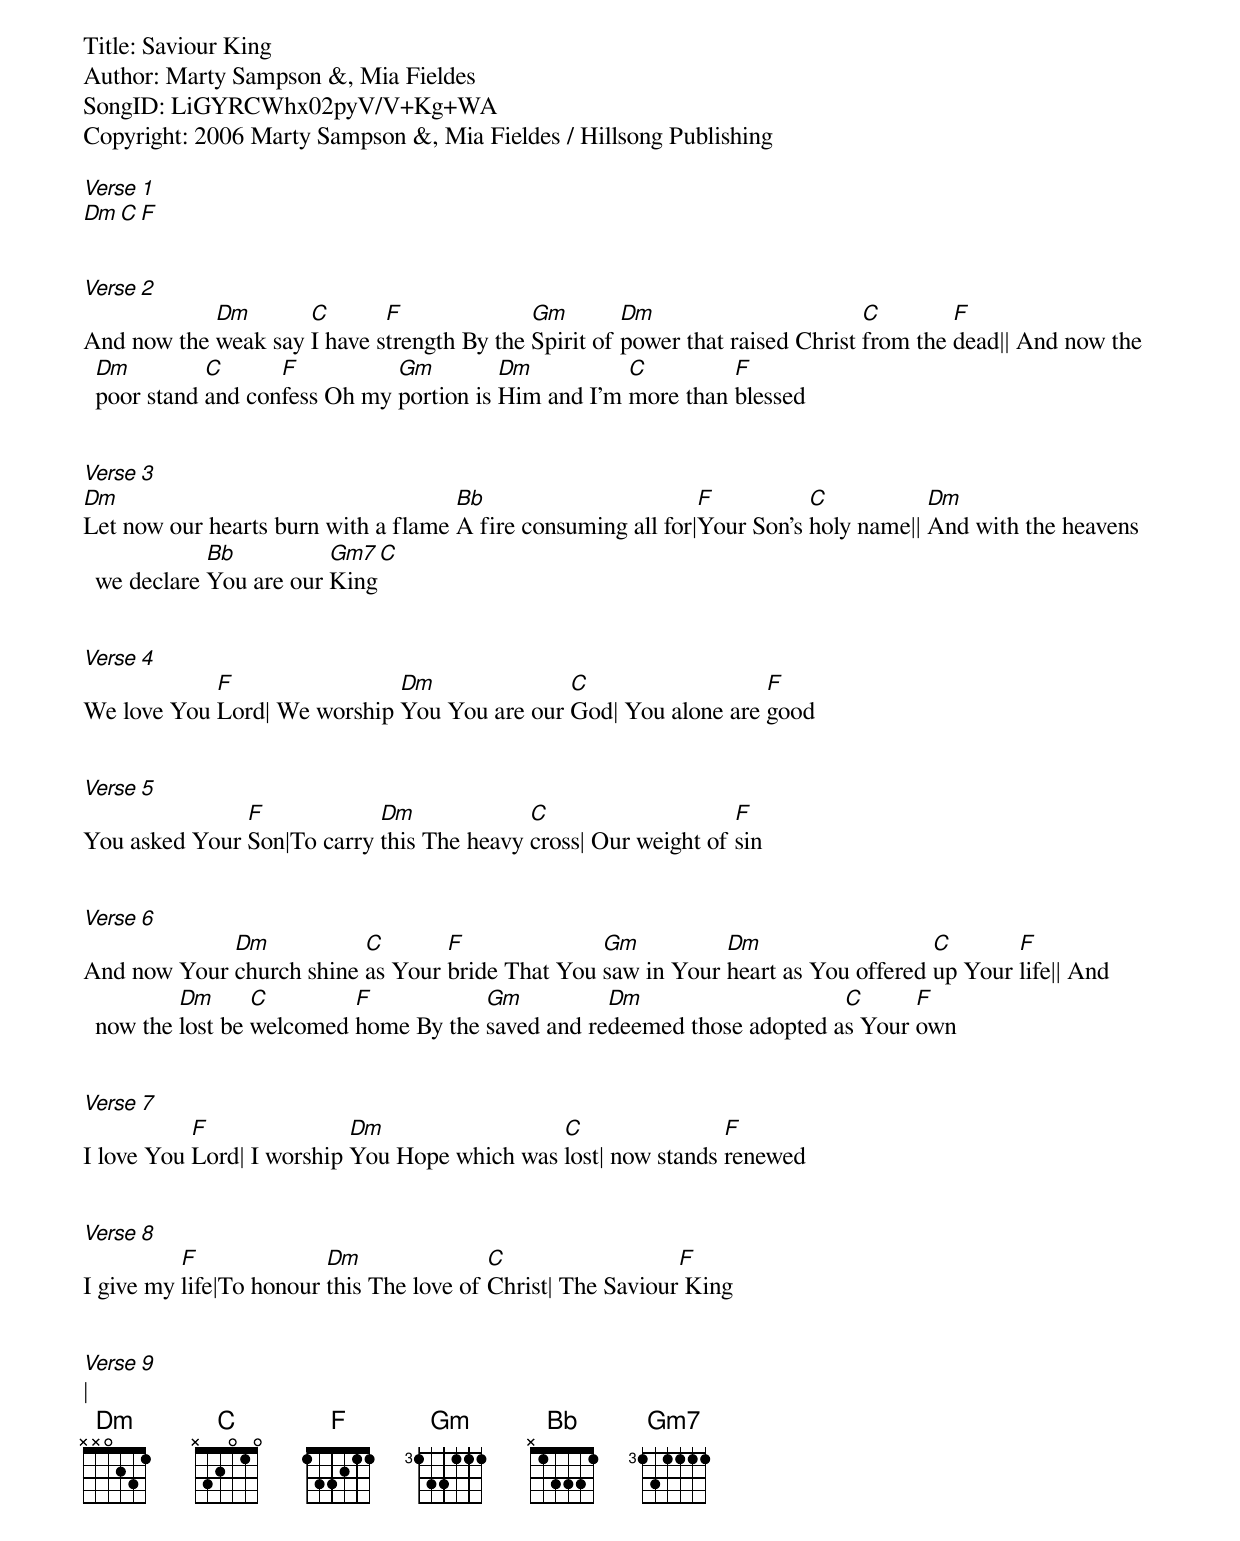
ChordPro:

Title: Saviour King
Author: Marty Sampson &, Mia Fieldes
SongID: LiGYRCWhx02pyV/V+Kg+WA
Copyright: 2006 Marty Sampson &, Mia Fieldes / Hillsong Publishing

[Verse 1]
[Dm][C][F]


[Verse 2]
And now the [Dm]weak say [C]I have s[F]trength By the [Gm]Spirit of [Dm]power that raised Christ [C]from the [F]dead|| And now the [Dm]poor stand [C]and con[F]fess Oh my [Gm]portion is [Dm]Him and I'm [C]more than [F]blessed


[Verse 3]
[Dm]Let now our hearts burn with a flame [Bb]A fire consuming all for|[F]Your Son's [C]holy name|| [Dm]And with the heavens we declare [Bb]You are our [Gm7]King[C]


[Verse 4]
We love You [F]Lord| We worship [Dm]You You are our [C]God| You alone are [F]good


[Verse 5]
You asked Your [F]Son|To carry [Dm]this The heavy [C]cross| Our weight of [F]sin


[Verse 6]
And now Your [Dm]church shine [C]as Your [F]bride That You [Gm]saw in Your [Dm]heart as You offered [C]up Your [F]life|| And now the [Dm]lost be [C]welcomed [F]home By the [Gm]saved and re[Dm]deemed those adopted a[C]s Your [F]own


[Verse 7]
I love You [F]Lord| I worship [Dm]You Hope which was [C]lost| now stands [F]renewed


[Verse 8]
I give my [F]life|To honour [Dm]this The love of [C]Christ| The Saviour[F] King


[Verse 9]
|
